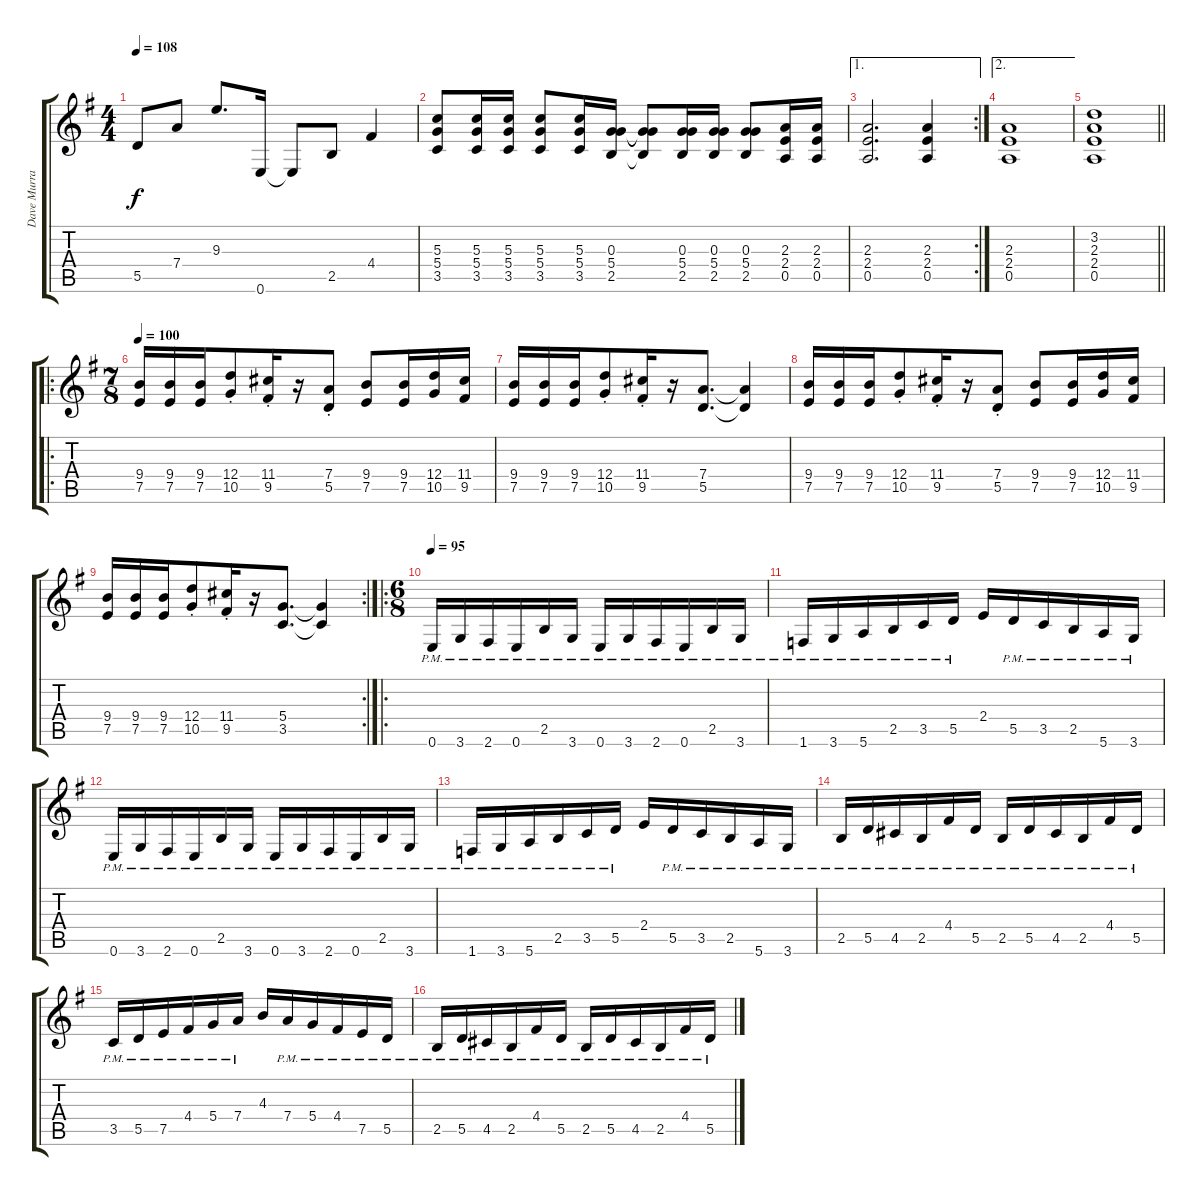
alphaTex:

\track ("Dave Murray" "Dave Murra") {instrument distortionguitar}
\staff {score tabs}
\tuning (E4 B3 G3 D3 A2 E2) {hide}
\ts (4 4)
\tempo 108
\clef g2
\ks g
5.5.8{dy f} 7.4.8 9.3.8{d} 0.6.16 0.6{t}.8 2.5.8 4.4.4 |
(5.3 5.4 3.5).8 (5.3 5.4 3.5).16 (5.3 5.4 3.5).16 (5.3 5.4 3.5).8 (5.3 5.4 3.5).16 (0.3 5.4 2.5).16 (0.3{t} 5.4{t} 2.5{t}).8 (0.3 5.4 2.5).16 (0.3 5.4 2.5).16 (0.3 5.4 2.5).8 (2.3 2.4 0.5).16 (2.3 2.4 0.5).16 |
\ae 1
\rc 2
(2.3 2.4 0.5).2{d} (2.3 2.4 0.5).4 |
\ae 2
(2.3 2.4 0.5).1 |
\barLineRight lightlight
(3.2 2.3 2.4 0.5).1 |
\ro
\ts (7 8)
\tempo 100
(9.4 7.5).16 (9.4 7.5).16 (9.4 7.5).16 (12.4{st} 10.5{st}).8 (11.4{st} 9.5{st}).16 r.16 (7.4{st} 5.5{st}).8 (9.4 7.5).8 (9.4 7.5).16 (12.4 10.5).16 (11.4 9.5).16 |
(9.4 7.5).16 (9.4 7.5).16 (9.4 7.5).16 (12.4{st} 10.5{st}).8 (11.4{st} 9.5{st}).16 r.16 (7.4 5.5).8{d} (7.4{t} 5.5{t}).4 |
(9.4 7.5).16 (9.4 7.5).16 (9.4 7.5).16 (12.4{st} 10.5{st}).8 (11.4{st} 9.5{st}).16 r.16 (7.4{st} 5.5{st}).8 (9.4 7.5).8 (9.4 7.5).16 (12.4 10.5).16 (11.4 9.5).16 |
\rc 2
(9.4 7.5).16 (9.4 7.5).16 (9.4 7.5).16 (12.4{st} 10.5{st}).8 (11.4{st} 9.5{st}).16 r.16 (5.4 3.5).8{d} (5.4{t} 3.5{t}).4 |
\ro
\ts (6 8)
\tempo 95
0.6{pm}.16 3.6{pm}.16 2.6{pm}.16 0.6{pm}.16 2.5{pm}.16 3.6{pm}.16 0.6{pm}.16 3.6{pm}.16 2.6{pm}.16 0.6{pm}.16 2.5{pm}.16 3.6{pm}.16 |
1.6{pm}.16 3.6{pm}.16 5.6{pm}.16 2.5{pm}.16 3.5{pm}.16 5.5{pm}.16 2.4.16 5.5{pm}.16 3.5{pm}.16 2.5{pm}.16 5.6{pm}.16 3.6{pm}.16 |
0.6{pm}.16 3.6{pm}.16 2.6{pm}.16 0.6{pm}.16 2.5{pm}.16 3.6{pm}.16 0.6{pm}.16 3.6{pm}.16 2.6{pm}.16 0.6{pm}.16 2.5{pm}.16 3.6{pm}.16 |
1.6{pm}.16 3.6{pm}.16 5.6{pm}.16 2.5{pm}.16 3.5{pm}.16 5.5{pm}.16 2.4.16 5.5{pm}.16 3.5{pm}.16 2.5{pm}.16 5.6{pm}.16 3.6{pm}.16 |
2.5{pm}.16 5.5{pm}.16 4.5{pm}.16 2.5{pm}.16 4.4{pm}.16 5.5{pm}.16 2.5{pm}.16 5.5{pm}.16 4.5{pm}.16 2.5{pm}.16 4.4{pm}.16 5.5{pm}.16 |
3.5{pm}.16 5.5{pm}.16 7.5{pm}.16 4.4{pm}.16 5.4{pm}.16 7.4{pm}.16 4.3.16 7.4{pm}.16 5.4{pm}.16 4.4{pm}.16 7.5{pm}.16 5.5{pm}.16 |
2.5{pm}.16 5.5{pm}.16 4.5{pm}.16 2.5{pm}.16 4.4{pm}.16 5.5{pm}.16 2.5{pm}.16 5.5{pm}.16 4.5{pm}.16 2.5{pm}.16 4.4{pm}.16 5.5{pm}.16
